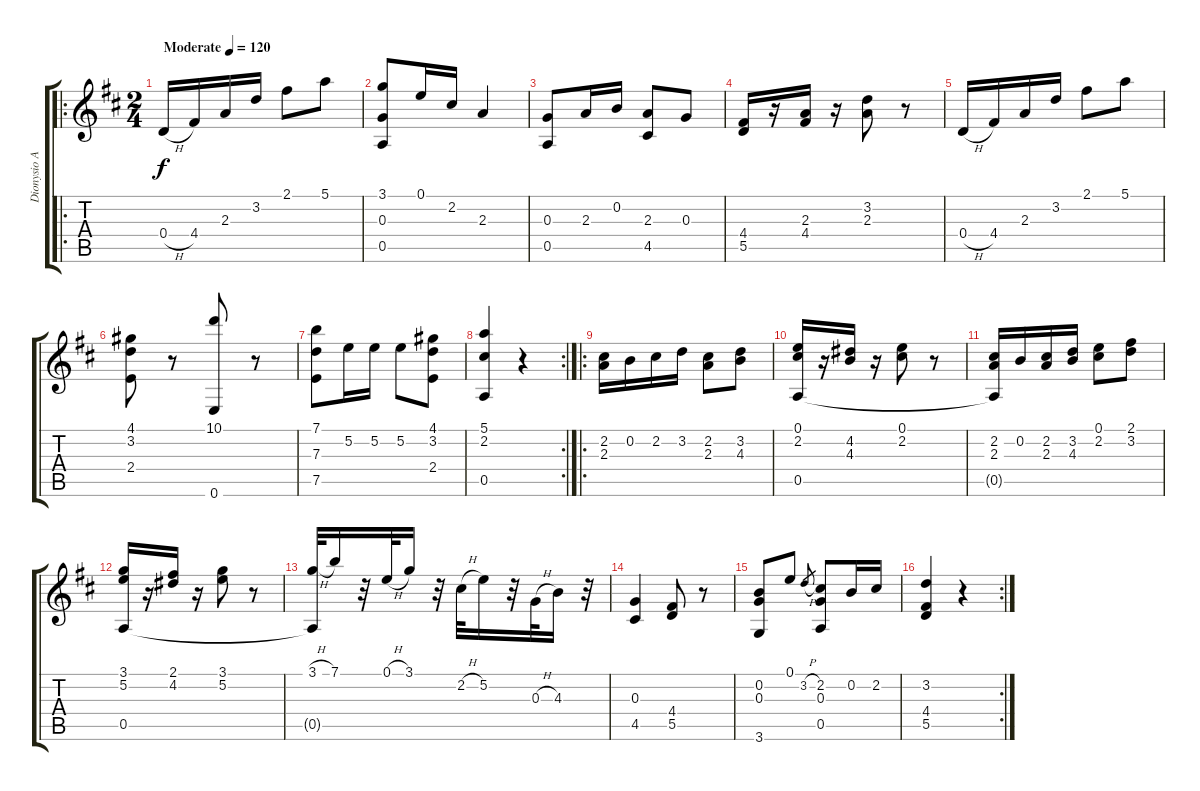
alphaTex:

\track ("Dionysio Aguado" "Dionysio A") {instrument acousticguitarnylon}
\staff {score tabs}
\tuning (E4 B3 G3 D3 A2 E2) {hide}
\ro
\ts (2 4)
\tempo (120 "Moderate")
\clef g2
\ks d
0.4{h}.16{dy f instrument acousticguitarnylon} 4.4.16 2.3.16 3.2.16 2.1.8 5.1.8 |
(3.1 0.3 0.5).8 0.1.16 2.2.16 2.3.4 |
(0.3 0.5).8 2.3.16 0.2.16 (2.3 4.5).8 0.3.8 |
(4.4 5.5).16 r.16 (2.3 4.4).16 r.16 (3.2 2.3).8 r.8 |
0.4{h}.16 4.4.16 2.3.16 3.2.16 2.1.8 5.1.8 |
(4.1 3.2 2.4).8 r.8 (10.1 0.6).8 r.8 |
(7.1 7.3 7.5).8 5.2.16 5.2.16 5.2.8 (4.1 3.2 2.4).8 |
\rc 2
(5.1 2.2 0.5).4 r.4 |
\ro
(2.2 2.3).16 0.2.16 2.2.16 3.2.16 (2.2 2.3).8 (3.2 4.3).8 |
(0.1 2.2 0.5).16 r.16 (4.2 4.3).16 r.16 (0.1 2.2).8 r.8 |
(2.2 2.3 0.5{t}).16 0.2.16 (2.2 2.3).16 (3.2 4.3).16 (0.1 2.2).8 (2.1 3.2).8 |
(3.1 5.2 0.5).16 r.16 (2.1 4.2).16 r.16 (3.1 5.2).8 r.8 |
(3.1{h} 0.5{t}).32 7.1.16 r.32 0.1{h}.32 3.1.16 r.32 2.2{h}.32 5.2.16 r.32 0.3{h}.32 4.3.16 r.32 |
(0.3 4.5).4 (4.4 5.5).8 r.8 |
(0.2 0.3 3.6).8 0.1.8 3.2{h}.8{gr} (2.2 0.3 0.5).8 0.2.16 2.2.16 |
\rc 2
(3.2 4.4 5.5).4 r.4
